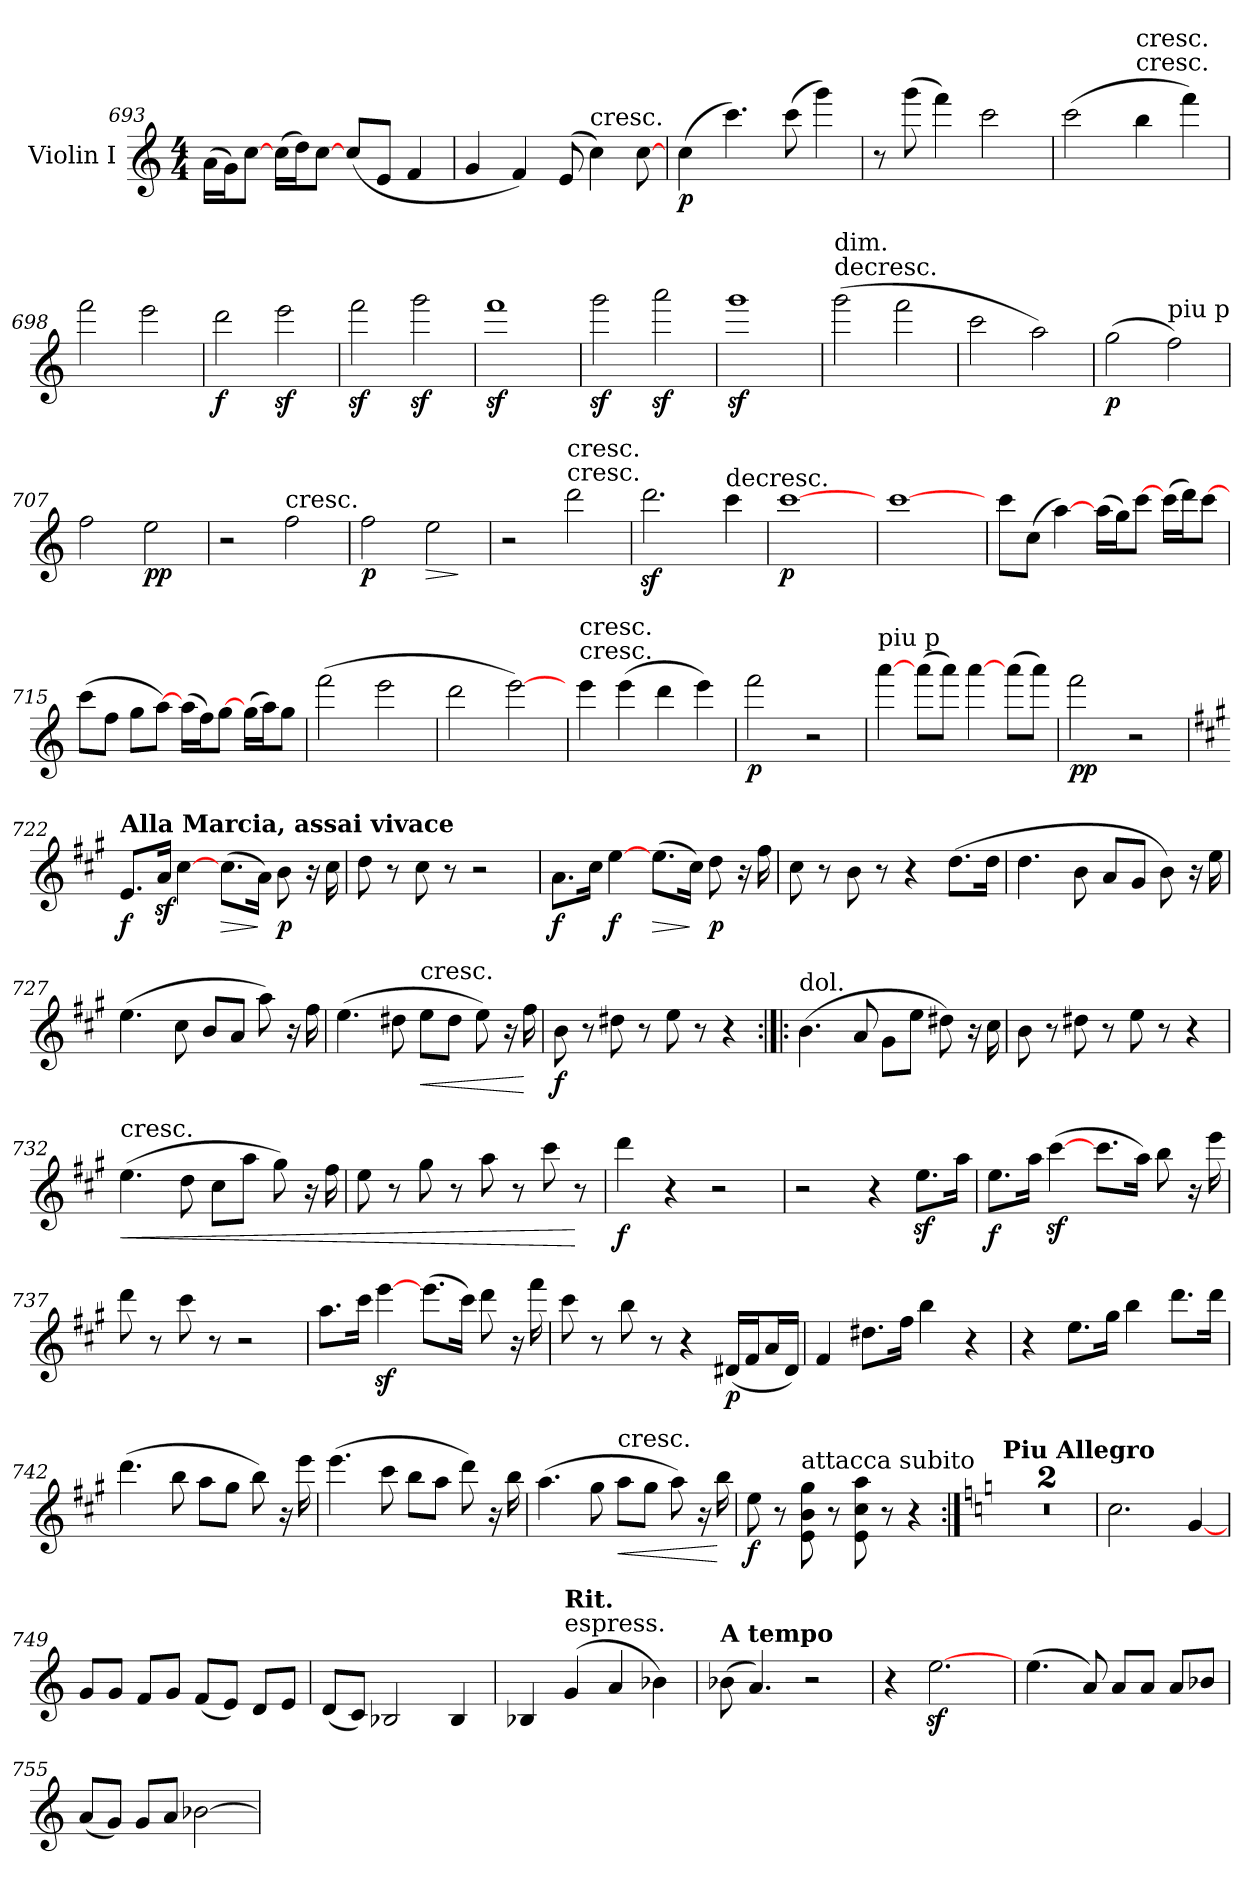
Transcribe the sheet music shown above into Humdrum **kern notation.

**kern	**dynam
*part1	*part1
*staff1	*staff1
*I"Violin I	*
*I'Vln	*
*clefG2	*
*k[]	*
*C:	*
*M4/4	*
=693	=693
(16a\LL	.
16g\J)	.
[8cc\J	.
(16cc\LL	.
16dd\J)	.
[8cc\J	.
(8cc/L	.
8e/J	.
4f	.
=694	=694
4g	.
4f)	.
(8e	.
!LO:TX:a:t=cresc.	!
4cc)	.
[8cc	.
=695	=695
(4cc	p
4.ccc)	.
(8ccc	.
4ggg)	.
=696	=696
8r	.
(8ggg	.
4fff)	.
2ccc	.
=697	=697
(2ccc	.
!LO:TX:t=cresc.	!
!LO:TX:a:t=cresc.	!
4bb	.
4fff)	.
=698	=698
2fff	.
2eee	.
=699	=699
2ddd	f
2eeez	.
=700	=700
2fffz	.
2gggz	.
=701	=701
1fffz	.
=702	=702
2gggz	.
2aaaz	.
=703	=703
1gggz	.
=704	=704
!LO:TX:t=decresc.	!
!LO:TX:a:t=dim.	!
(2ggg	.
2fff	.
=705	=705
2ccc	.
2aa)	.
=706	=706
(2gg	p
!LO:TX:a:t=piu p	!
2ff)	.
=707	=707
2ff	.
2ee	pp
=708	=708
2r	.
!LO:TX:t=cresc.	!
2ff	.
=709	=709
2ff	p
!	!LO:HP:b
2ee	>
.	]
=710	=710
2r	.
!LO:TX:t=cresc.	!
!LO:TX:a:t=cresc.	!
2ddd	.
=711	=711
2.dddz	.
!LO:TX:t=decresc.	!
4ccc	.
=712	=712
[1ccc	p
=713	=713
[1ccc	.
=714	=714
8ccc\L	.
(8cc\J	.
[4aa)	.
(16aa\LL	.
16gg\J)	.
[8ccc\J	.
(16ccc\LL	.
16ddd\J)	.
[8ccc\J	.
=715	=715
(8ccc\L	.
8ff\J	.
8gg\L	.
[8aa\J)	.
(16aa\LL	.
16ff\J)	.
[8gg\J	.
(16gg\LL	.
16aa\J)	.
8gg\J	.
=716	=716
(2fff	.
2eee	.
=717	=717
2ddd	.
[2eee)	.
=718	=718
!LO:TX:t=cresc.	!
!LO:TX:a:t=cresc.	!
4eee	.
(4eee	.
4ddd	.
4eee)	.
=719	=719
2fff	p
2r	.
=720	=720
!LO:TX:a:t=piu p	!
[4aaa	.
(8aaa\L	.
8aaa\J)	.
[4aaa	.
(8aaa\L	.
8aaa\J)	.
=721	=721
2fff	pp
2r	.
=722	=722
*k[f#c#g#]	*
*A:	*
!LO:TX:a:B:t=Alla Marcia, assai vivace	!
8.e/L	f
16az/Jk	.
[4cc#	.
!	!LO:HP:b
(8.cc#\L	>
16a\Jk)	]
8b	p
16r	.
16cc#	.
=723	=723
8dd	.
8r	.
8cc#	.
8r	.
2r	.
=724	=724
8.a\L	f
16cc#\Jk	.
[4ee	f
!	!LO:HP:b
(8.ee\L	>
16cc#\Jk)	]
8dd	p
16r	.
16ff#	.
=725	=725
8cc#	.
8r	.
8b	.
8r	.
4r	.
(8.dd\L	.
16dd\Jk	.
=726	=726
4.dd	.
8b	.
8a/L	.
8g#/J	.
8b)	.
16r	.
16ee	.
=727	=727
(4.ee	.
8cc#	.
8b/L	.
8a/J	.
8aa)	.
16r	.
16ff#	.
=728	=728
(4.ee	.
8dd#X	.
!LO:TX:a:t=cresc.	!
!	!LO:HP:b
8ee\L	<
8dd#\J	.
8ee)	.
16r	.
16ff#	[
=729	=729
8b	f
8r	.
8dd#X	.
8r	.
8ee	.
8r	.
4r	.
=730:|!|:	=730:|!|:
!LO:TX:a:t=dol.	!
(4.b	.
8a	.
8g#\L	.
8ee\J	.
8dd#X)	.
16r	.
16cc#	.
=731	=731
8b	.
8r	.
8dd#X	.
8r	.
8ee	.
8r	.
4r	.
=732	=732
!LO:TX:a:t=cresc.	!
!	!LO:HP:b
(4.ee	<
8dd	.
8cc#\L	.
8aa\J	.
8gg#)	.
16r	.
16ff#	.
=733	=733
8ee	.
8r	.
8gg#	.
8r	.
8aa	.
8r	.
8ccc#	.
8r	[
=734	=734
4ddd	f
4r	.
2r	.
=735	=735
2r	.
4r	.
8.eez\L	.
16aa\Jk	.
=736	=736
8.ee\L	f
16aa\Jk	.
([4ccc#z	.
8.ccc#\L	.
16aa\Jk)	.
8bb	.
16r	.
16eee	.
=737	=737
8ddd	.
8r	.
8ccc#	.
8r	.
2r	.
=738	=738
8.aa\L	.
16ccc#\Jk	.
[4eeez	.
(8.eee\L	.
16ccc#\Jk)	.
8ddd	.
16r	.
16fff#	.
=739	=739
8ccc#	.
8r	.
8bb	.
8r	.
4r	.
(16d#X/LL	p
16f#/J	.
16a/L	.
16d#/JJ)	.
=740	=740
4f#	.
8.dd#X\L	.
16ff#\Jk	.
4bb	.
4r	.
=741	=741
4r	.
8.ee\L	.
16gg#\Jk	.
4bb	.
8.ddd\L	.
16ddd\Jk	.
=742	=742
(4.ddd	.
8bb	.
8aa\L	.
8gg#\J	.
8bb)	.
16r	.
16eee	.
=743	=743
(4.eee	.
8ccc#	.
8bb\L	.
8aa\J	.
8ddd)	.
16r	.
16bb	.
=744	=744
(4.aa	.
8gg#	.
!LO:TX:a:t=cresc.	!
!	!LO:HP:b
8aa\L	<
8gg#\J	.
8aa)	.
16r	.
16bb	[
=745	=745
8ee	f
8r	.
!LO:TX:a:t=attacca subito	!
8e 8b 8gg#	.
8r	.
8e 8cc# 8aa	.
8r	.
4r	.
=746:|!	=746:|!
*k[]	*
*C:	*
!LO:TX:a:B:t=Piu Allegro	!
1r	.
=747	=747
1r	.
=748	=748
2.cc	.
[4g	.
=749	=749
8g/L	.
8g/J	.
8f/L	.
8g/J	.
(8f/L	.
8e/J)	.
8d/L	.
8e/J	.
=750	=750
(8d/L	.
8c/J)	.
2B-X	.
4B-	.
=751	=751
4B-X	.
!LO:TX:a:t=espress.	!
!LO:TX:a:B:t=Rit.	!
(4g	.
4a	.
4b-X)	.
=752	=752
!LO:TX:a:B:t=A tempo	!
(8b-X	.
4.a)	.
2r	.
=753	=753
4r	.
[2.eez	.
=754	=754
(4.ee	.
8a)	.
8a/L	.
8a/J	.
8a/L	.
8b-X/J	.
=755	=755
(8a/L	.
8g/J)	.
8g/L	.
8a/J	.
[2b-X	.
=	=
*-	*-
